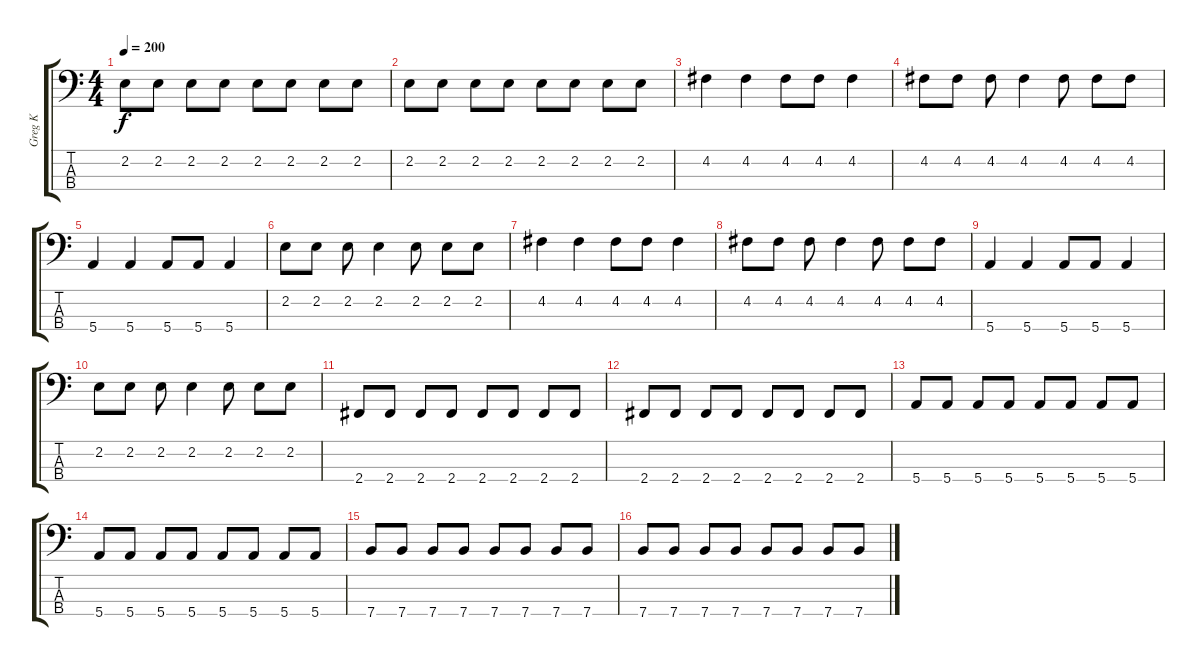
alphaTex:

\track ("Greg K" "Greg K") {instrument electricbasspick}
\staff {score tabs}
\tuning (G2 D2 A1 E1) {hide}
\ts (4 4)
\tempo 200
\clef f4
\ks c
2.2.8{dy f} 2.2.8 2.2.8 2.2.8 2.2.8 2.2.8 2.2.8 2.2.8 |
2.2.8 2.2.8 2.2.8 2.2.8 2.2.8 2.2.8 2.2.8 2.2.8 |
4.2.4 4.2.4 4.2.8 4.2.8 4.2.4 |
4.2.8 4.2.8 4.2.8 4.2.4 4.2.8 4.2.8 4.2.8 |
5.4.4 5.4.4 5.4.8 5.4.8 5.4.4 |
2.2.8 2.2.8 2.2.8 2.2.4 2.2.8 2.2.8 2.2.8 |
4.2.4 4.2.4 4.2.8 4.2.8 4.2.4 |
4.2.8 4.2.8 4.2.8 4.2.4 4.2.8 4.2.8 4.2.8 |
5.4.4 5.4.4 5.4.8 5.4.8 5.4.4 |
2.2.8 2.2.8 2.2.8 2.2.4 2.2.8 2.2.8 2.2.8 |
2.4.8 2.4.8 2.4.8 2.4.8 2.4.8 2.4.8 2.4.8 2.4.8 |
2.4.8 2.4.8 2.4.8 2.4.8 2.4.8 2.4.8 2.4.8 2.4.8 |
5.4.8 5.4.8 5.4.8 5.4.8 5.4.8 5.4.8 5.4.8 5.4.8 |
5.4.8 5.4.8 5.4.8 5.4.8 5.4.8 5.4.8 5.4.8 5.4.8 |
7.4.8 7.4.8 7.4.8 7.4.8 7.4.8 7.4.8 7.4.8 7.4.8 |
7.4.8 7.4.8 7.4.8 7.4.8 7.4.8 7.4.8 7.4.8 7.4.8
